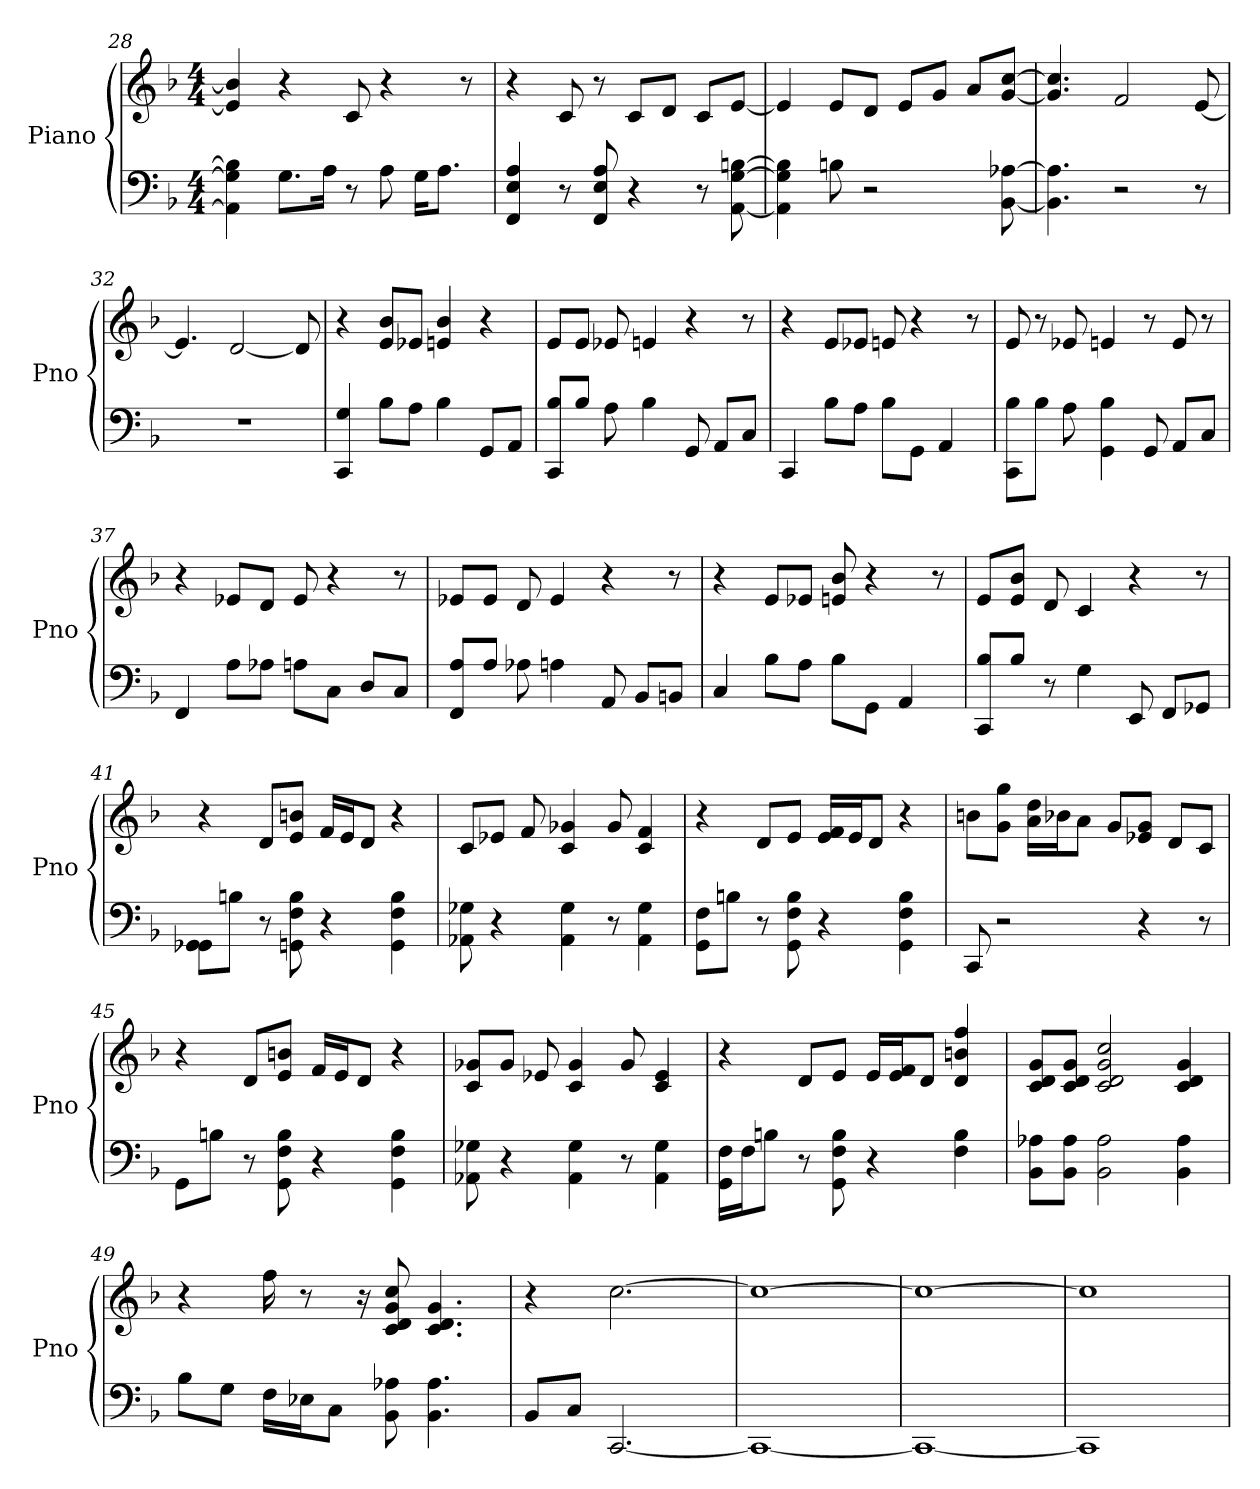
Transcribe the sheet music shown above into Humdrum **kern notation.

**kern	**kern
*part1	*part1
*staff2	*staff1
*I"Piano	*
*I'Pno	*
*clefF4	*clefG2
*k[b-]	*k[b-]
*F:	*F:
*M4/4	*M4/4
=28	=28
4B] 4AA] 4G]	4b] 4e]
8.G\L	4r
16A\Jk	.
8r	8c
8A	4r
16G\KL	.
8.A\J	.
.	8r
=29	=29
4A 4FF 4E	4r
8r	8c
8A 8FF 8E	8r
4r	8c/L
.	8d/J
8r	8c/L
[8B [8G [8AA	[8e/J
=30	=30
4B] 4G] 4AA]	4e]
8B	8e/L
2r	8d/J
.	8e/L
.	8g/J
.	8a/L
[8A- [8BB-	[8cc/ [8g/J
=31	=31
4.A-] 4.BB-]	4.cc] 4.g]
2r	2f
8r	[8e
=32	=32
1r	4.e]
.	[2d
.	8d]
=33	=33
4CC 4G	4r
8B-\L	8e/ 8b-/L
8A\J	8e-/J
4B-	4e 4b-
8GG/L	4r
8AA/J	.
=34	=34
8CC/ 8B-/L	8e/L
8B-/J	8e/J
8A	8e-
4B-	4e
8GG	4r
8AA/L	.
8C/J	8r
=35	=35
4CC	4r
8B-\L	8e/L
8A\J	8e-/J
8B-\L	8e
8GG\J	4r
4AA	.
.	8r
=36	=36
8B-\ 8CC\L	8e
8B-\J	8r
8A	8e-
4GG 4B-	4e
8GG	8r
8AA/L	8e
8C/J	8r
=37	=37
4FF	4r
8A\L	8e-/L
8A-\J	8d/J
8A\L	8e-
8C\J	4r
8D/L	.
8C/J	8r
=38	=38
8FF/ 8A/L	8e-/L
8A/J	8e-/J
8A-	8d
4A	4e-
8AA	4r
8BB-/L	.
8BB/J	8r
=39	=39
4C	4r
8B-\L	8e/L
8A\J	8e-/J
8B-\L	8e 8b-
8GG\J	4r
4AA	.
.	8r
=40	=40
8CC/ 8B-/L	8e/L
8B-/J	8e/ 8b-/J
8r	8d
4G	4c
8EE	4r
8FF/L	.
8GG-/J	8r
=41	=41
8GG\ 8GG-\L	4r
8B\J	.
8r	8d/L
8F 8B 8GG	8b/ 8e/J
4r	16f/LL
.	16e/J
.	8d/J
4F 4GG 4B	4r
=42	=42
8G- 8AA-	8c/L
4r	8e-/J
.	8f
4G- 4AA-	4g- 4c
8r	8g-
4AA- 4G-	4f 4c
=43	=43
8F\ 8GG\L	4r
8B\J	.
8r	8d/L
8F 8GG 8B	8e/J
4r	16e/ 16f/LL
.	16e/J
.	8d/J
4GG 4B 4F	4r
=44	=44
8CC	8b\L
2r	8g\ 8gg\J
.	16dd\ 16a\LL
.	16b-\J
.	8a\J
.	8g/L
4r	8e-/ 8g/J
.	8d/L
8r	8c/J
=45	=45
8GG\L	4r
8B\J	.
8r	8d/L
8F 8GG 8B	8e/ 8b/J
4r	16f/LL
.	16e/J
.	8d/J
4F 4B 4GG	4r
=46	=46
8AA- 8G-	8c/ 8g-/L
4r	8g-/J
.	8e-
4AA- 4G-	4g- 4c
8r	8g-
4G- 4AA-	4e- 4c
=47	=47
16GG\ 16F\LL	4r
16F\J	.
8B\J	.
8r	8d/L
8B 8GG 8F	8e/J
4r	16e/LL
.	16f/ 16e/J
.	8d/J
4B 4F	4b 4d 4ff
=48	=48
8A-\ 8BB-\L	8g/ 8d/ 8c/L
8A-\ 8BB-\J	8d/ 8c/ 8g/J
2A- 2BB-	2cc 2d 2g 2c
4A- 4BB-	4d 4g 4c
=49	=49
8B-\L	4r
8G\J	.
16F\LL	16ff
16E-\J	8r
8C\J	.
.	16r
8BB- 8A-	8d 8g 8c 8cc
4.BB- 4.A-	4.d 4.g 4.c
=50	=50
8BB-/L	4r
8C/J	.
[2.CC	[2.cc
=51	=51
1CC_	1cc_
=52	=52
1CC_	1cc_
=53	=53
1CC]	1cc]
=	=
*-	*-
